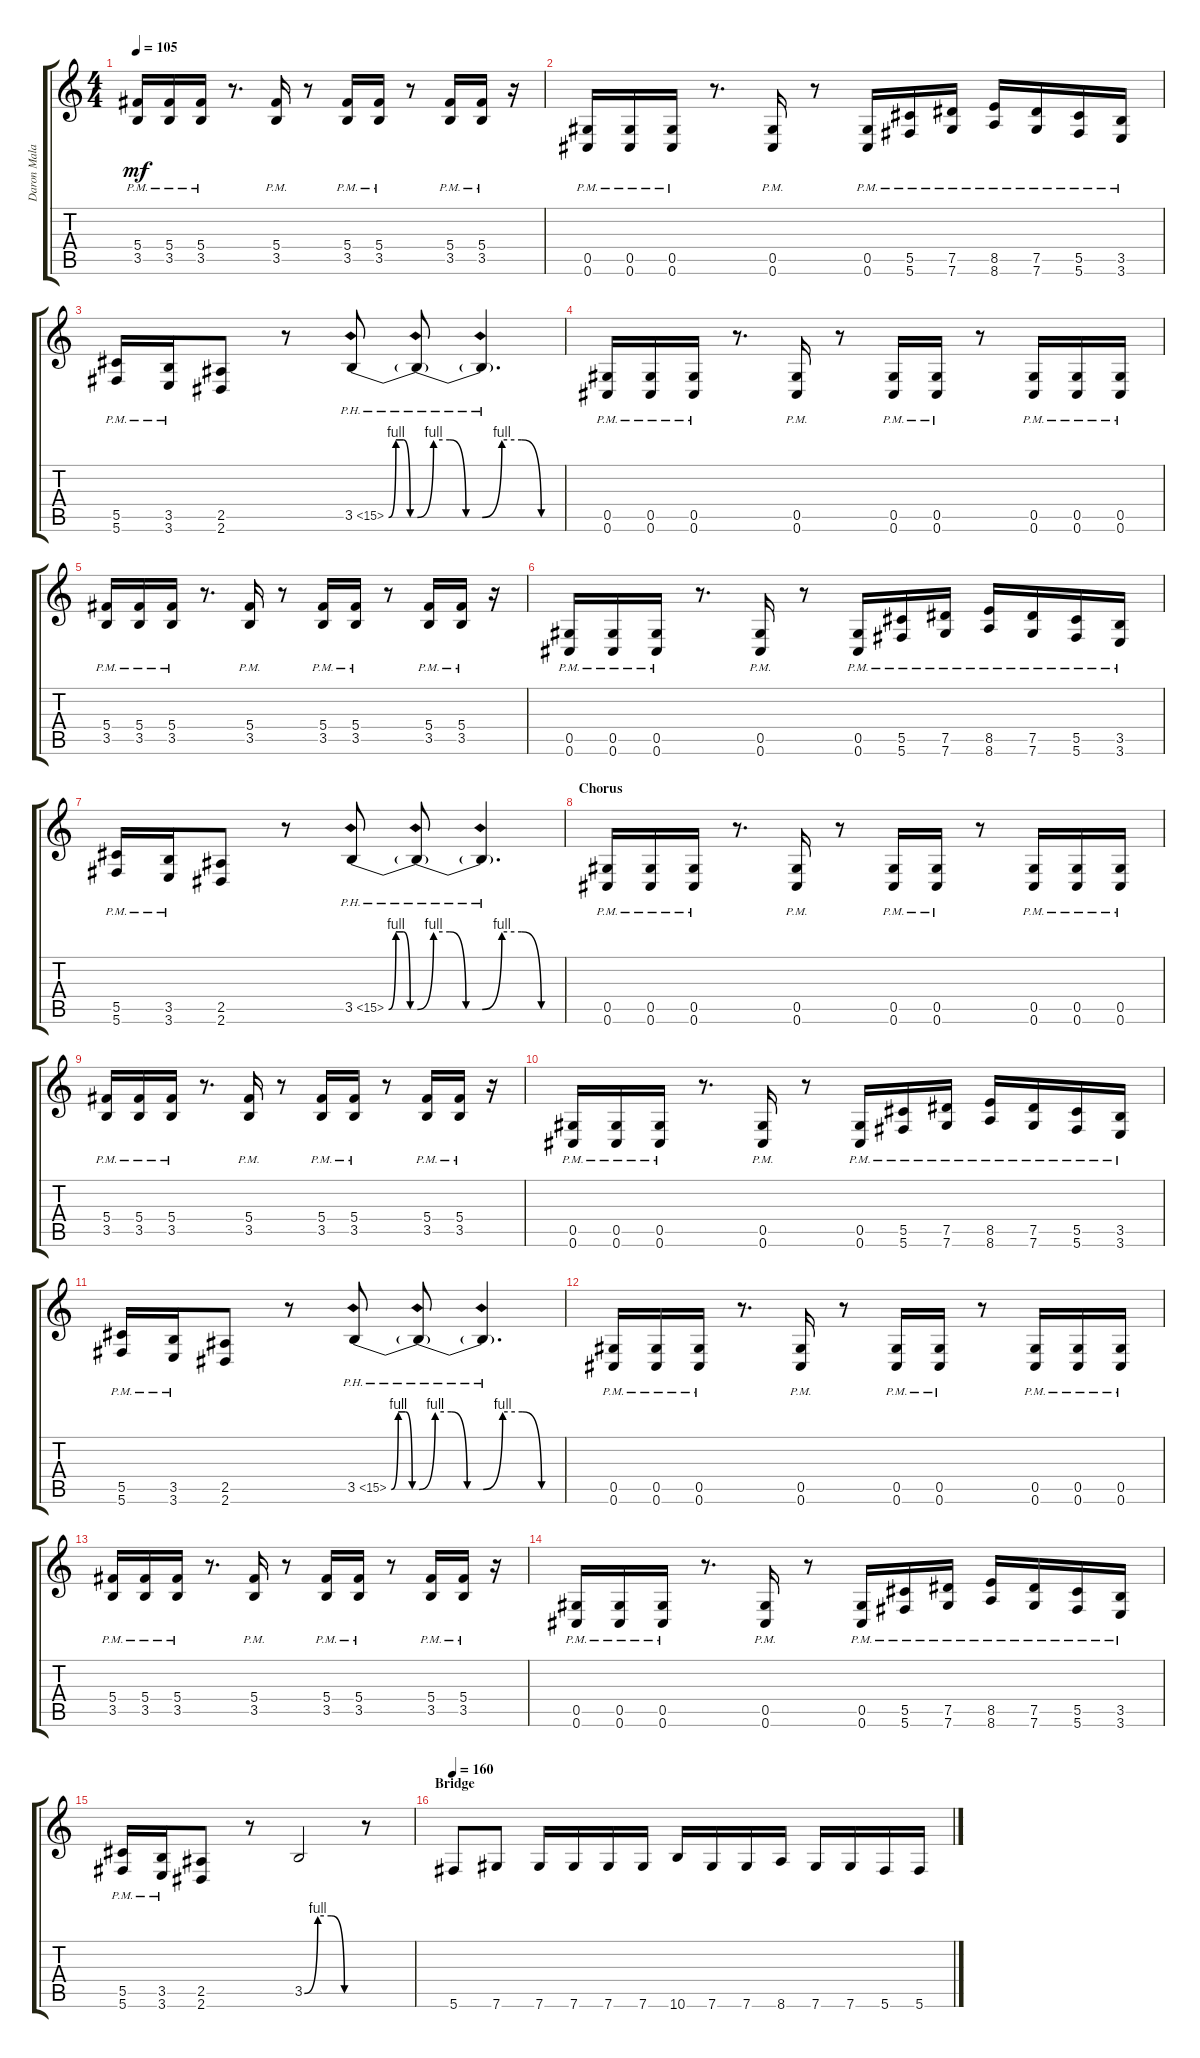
\track ("Daron Malakian" "Daron Mala") {instrument distortionguitar}
\staff {score tabs}
\tuning (Eb4 Bb3 Gb3 Db3 Ab2 Db2) {hide}
\ts (4 4)
\tempo 105
\clef g2
\ks c
(5.4{pm} 3.5{pm}).16{dy mf} (5.4{pm} 3.5{pm}).16 (5.4{pm} 3.5{pm}).16 r.8{d} (5.4{pm} 3.5{pm}).16 r.8 (5.4{pm} 3.5{pm}).16 (5.4{pm} 3.5{pm}).16 r.8 (5.4{pm} 3.5{pm}).16 (5.4{pm} 3.5{pm}).16 r.16 |
(0.5{pm} 0.6{pm}).16 (0.5{pm} 0.6{pm}).16 (0.5{pm} 0.6{pm}).16 r.8{d} (0.5{pm} 0.6{pm}).16 r.8 (0.5{pm} 0.6{pm}).16 (5.5{pm} 5.6{pm}).16 (7.5{pm} 7.6{pm}).16 (8.5{pm} 8.6{pm}).16 (7.5{pm} 7.6{pm}).16 (5.5{pm} 5.6{pm}).16 (3.5{pm} 3.6{pm}).16 |
(5.5{pm} 5.6{pm}).16 (3.5{pm} 3.6{pm}).16 (2.5 2.6).8 r.8 3.5{be (custom 0 0 15 4 30 4 45 0 60 0) ph 12}.8 3.5{be (custom 0 0 15 4 30 4 45 0 60 0) ph 12 t}.8 3.5{be (custom 0 0 15 4 30 4 45 0 60 0) ph 12 t}.4{d} |
(0.5{pm} 0.6{pm}).16 (0.5{pm} 0.6{pm}).16 (0.5{pm} 0.6{pm}).16 r.8{d} (0.5{pm} 0.6{pm}).16 r.8 (0.5{pm} 0.6{pm}).16 (0.5{pm} 0.6{pm}).16 r.8 (0.5{pm} 0.6{pm}).16 (0.5{pm} 0.6{pm}).16 (0.5{pm} 0.6{pm}).16 |
(5.4{pm} 3.5{pm}).16 (5.4{pm} 3.5{pm}).16 (5.4{pm} 3.5{pm}).16 r.8{d} (5.4{pm} 3.5{pm}).16 r.8 (5.4{pm} 3.5{pm}).16 (5.4{pm} 3.5{pm}).16 r.8 (5.4{pm} 3.5{pm}).16 (5.4{pm} 3.5{pm}).16 r.16 |
(0.5{pm} 0.6{pm}).16 (0.5{pm} 0.6{pm}).16 (0.5{pm} 0.6{pm}).16 r.8{d} (0.5{pm} 0.6{pm}).16 r.8 (0.5{pm} 0.6{pm}).16 (5.5{pm} 5.6{pm}).16 (7.5{pm} 7.6{pm}).16 (8.5{pm} 8.6{pm}).16 (7.5{pm} 7.6{pm}).16 (5.5{pm} 5.6{pm}).16 (3.5{pm} 3.6{pm}).16 |
(5.5{pm} 5.6{pm}).16 (3.5{pm} 3.6{pm}).16 (2.5 2.6).8 r.8 3.5{be (custom 0 0 15 4 30 4 45 0 60 0) ph 12}.8 3.5{be (custom 0 0 15 4 30 4 45 0 60 0) ph 12 t}.8 3.5{be (custom 0 0 15 4 30 4 45 0 60 0) ph 12 t}.4{d} |
\section ("" "Chorus")
(0.5{pm} 0.6{pm}).16 (0.5{pm} 0.6{pm}).16 (0.5{pm} 0.6{pm}).16 r.8{d} (0.5{pm} 0.6{pm}).16 r.8 (0.5{pm} 0.6{pm}).16 (0.5{pm} 0.6{pm}).16 r.8 (0.5{pm} 0.6{pm}).16 (0.5{pm} 0.6{pm}).16 (0.5{pm} 0.6{pm}).16 |
(5.4{pm} 3.5{pm}).16 (5.4{pm} 3.5{pm}).16 (5.4{pm} 3.5{pm}).16 r.8{d} (5.4{pm} 3.5{pm}).16 r.8 (5.4{pm} 3.5{pm}).16 (5.4{pm} 3.5{pm}).16 r.8 (5.4{pm} 3.5{pm}).16 (5.4{pm} 3.5{pm}).16 r.16 |
(0.5{pm} 0.6{pm}).16 (0.5{pm} 0.6{pm}).16 (0.5{pm} 0.6{pm}).16 r.8{d} (0.5{pm} 0.6{pm}).16 r.8 (0.5{pm} 0.6{pm}).16 (5.5{pm} 5.6{pm}).16 (7.5{pm} 7.6{pm}).16 (8.5{pm} 8.6{pm}).16 (7.5{pm} 7.6{pm}).16 (5.5{pm} 5.6{pm}).16 (3.5{pm} 3.6{pm}).16 |
(5.5{pm} 5.6{pm}).16 (3.5{pm} 3.6{pm}).16 (2.5 2.6).8 r.8 3.5{be (custom 0 0 15 4 30 4 45 0 60 0) ph 12}.8 3.5{be (custom 0 0 15 4 30 4 45 0 60 0) ph 12 t}.8 3.5{be (custom 0 0 15 4 30 4 45 0 60 0) ph 12 t}.4{d} |
(0.5{pm} 0.6{pm}).16 (0.5{pm} 0.6{pm}).16 (0.5{pm} 0.6{pm}).16 r.8{d} (0.5{pm} 0.6{pm}).16 r.8 (0.5{pm} 0.6{pm}).16 (0.5{pm} 0.6{pm}).16 r.8 (0.5{pm} 0.6{pm}).16 (0.5{pm} 0.6{pm}).16 (0.5{pm} 0.6{pm}).16 |
(5.4{pm} 3.5{pm}).16 (5.4{pm} 3.5{pm}).16 (5.4{pm} 3.5{pm}).16 r.8{d} (5.4{pm} 3.5{pm}).16 r.8 (5.4{pm} 3.5{pm}).16 (5.4{pm} 3.5{pm}).16 r.8 (5.4{pm} 3.5{pm}).16 (5.4{pm} 3.5{pm}).16 r.16 |
(0.5{pm} 0.6{pm}).16 (0.5{pm} 0.6{pm}).16 (0.5{pm} 0.6{pm}).16 r.8{d} (0.5{pm} 0.6{pm}).16 r.8 (0.5{pm} 0.6{pm}).16 (5.5{pm} 5.6{pm}).16 (7.5{pm} 7.6{pm}).16 (8.5{pm} 8.6{pm}).16 (7.5{pm} 7.6{pm}).16 (5.5{pm} 5.6{pm}).16 (3.5{pm} 3.6{pm}).16 |
(5.5{pm} 5.6{pm}).16 (3.5{pm} 3.6{pm}).16 (2.5 2.6).8 r.8 3.5{be (custom 0 0 15 4 30 4 45 0 60 0)}.2 r.8 |
\section ("" "Bridge")
\tempo 160
5.6.8 7.6.8 7.6.16 7.6.16 7.6.16 7.6.16 10.6.16 7.6.16 7.6.16 8.6.16 7.6.16 7.6.16 5.6.16 5.6.16
